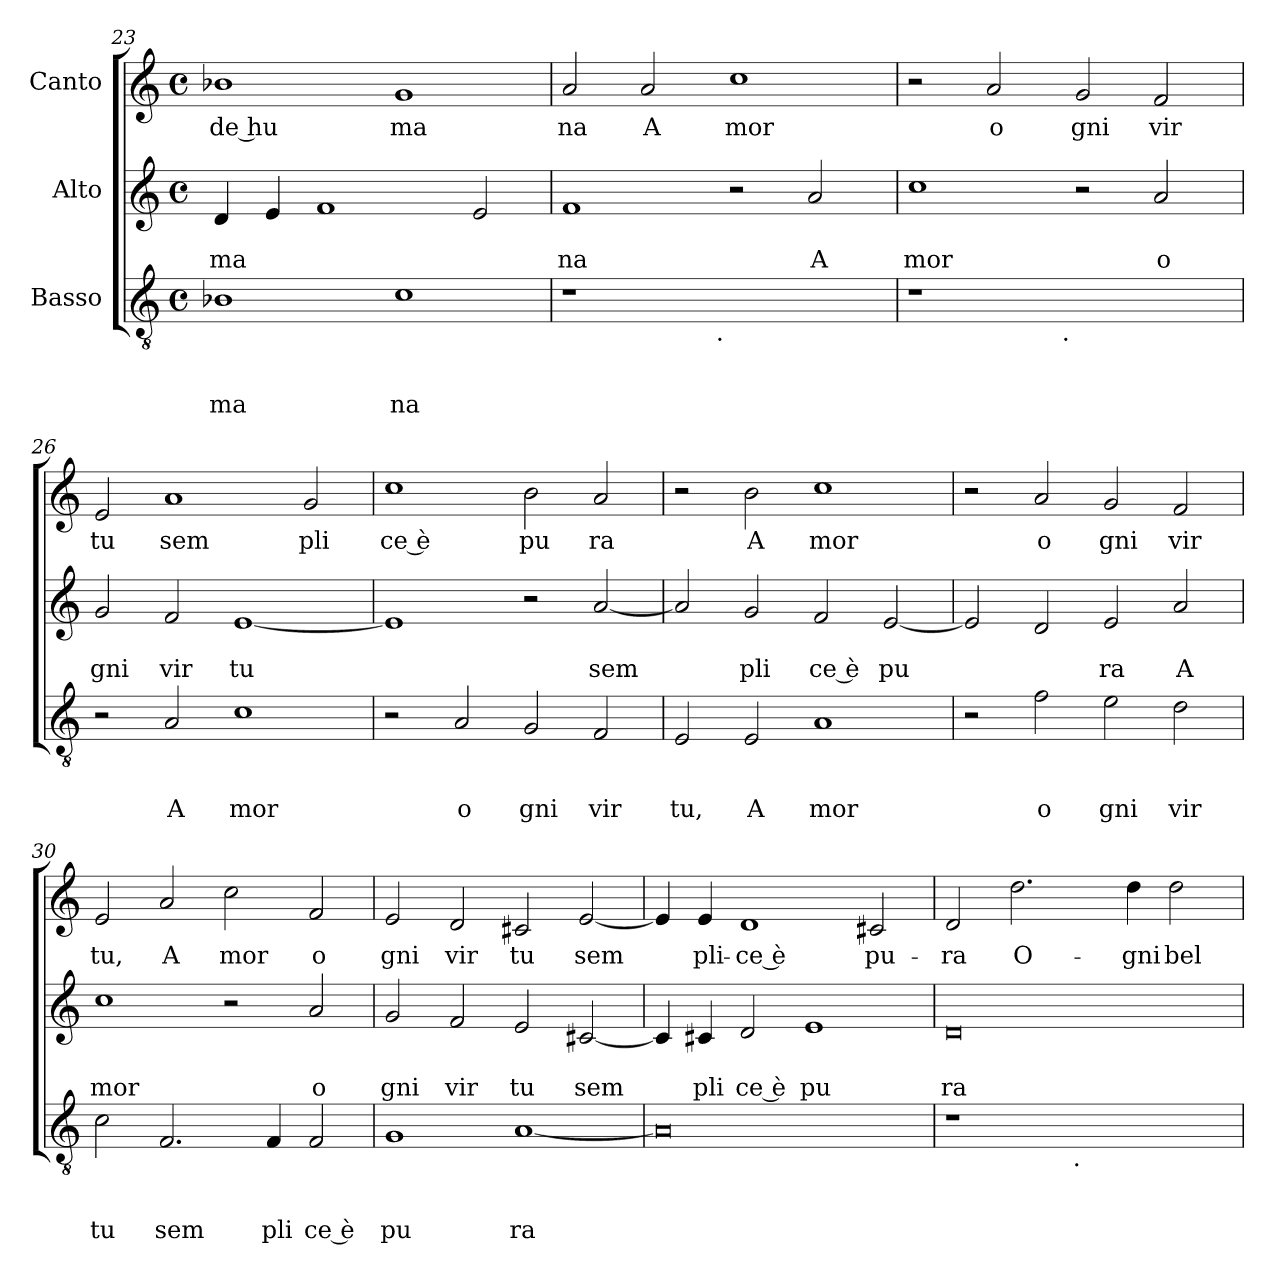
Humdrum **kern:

**kern	**text	**text	**text	**kern	**text	**text	**kern	**text
*part3	*part3	*part3	*part3	*part2	*part2	*part2	*part1	*part1
*staff3	*staff3	*staff3	*staff3	*staff2	*staff2	*staff2	*staff1	*staff1
*I"Basso	*	*	*	*I"Alto	*	*	*I"Canto	*
*clefGv2	*	*	*	*clefG2	*	*	*clefG2	*
*k[]	*	*	*	*k[]	*	*	*k[]	*
*C:	*	*	*	*C:	*	*	*C:	*
*M4/4	*	*	*	*M4/4	*	*	*M4/4	*
*met(c)	*	*	*	*met(c)	*	*	*met(c)	*
=23	=23	=23	=23	=23	=23	=23	=23	=23
!	!	!	!LO:LY:b	!	!	!LO:LY:b	!	!LO:LY:b:rj
1B-X	.	.	ma	4d/	.	ma	1b-X	de hu
.	.	.	.	4e/	.	.	.	.
.	.	.	.	1f	.	.	.	.
!	!	!	!LO:LY:b	!	!	!	!	!LO:LY:b
1c	.	.	na	.	.	.	1g	ma
.	.	.	.	2e/	.	.	.	.
=24	=24	=24	=24	=24	=24	=24	=24	=24
!	!	!	!	!	!	!LO:LY:b	!	!LO:LY:b
*^	*	*	*	*	*	*	*	*
1r	2ryy	.	.	.	1f	.	na	2a/	na
!	!	!	!	!	!	!	!	!	!LO:LY:b
.	4...ryy	.	.	.	.	.	.	2a/	A
!	!LO:TX:b:t=.	!	!	!	!	!	!	!	!
.	1ryy	.	.	.	.	.	.	.	.
!	!	!	!	!	!	!	!	!	!LO:LY:b
1ryy	.	.	.	.	2r	.	.	1cc	mor
!	!	!	!	!	!	!	!LO:LY:b	!	!
.	.	.	.	.	2a/	.	A	.	.
.	32ryy	.	.	.	.	.	.	.	.
=25	=25	=25	=25	=25	=25	=25	=25	=25	=25
!	!	!	!	!	!	!	!LO:LY:b	!	!
1r	2ryy	.	.	.	1cc	.	mor	2r	.
!	!	!	!	!	!	!	!	!	!LO:LY:b
.	4...ryy	.	.	.	.	.	.	2a/	o
!	!LO:TX:b:t=.	!	!	!	!	!	!	!	!
.	1ryy	.	.	.	.	.	.	.	.
!	!	!	!	!	!	!	!	!	!LO:LY:b
1ryy	.	.	.	.	2r	.	.	2g/	gni
!	!	!	!	!	!	!	!LO:LY:b	!	!LO:LY:b
.	.	.	.	.	2a/	.	o	2f/	vir
.	32ryy	.	.	.	.	.	.	.	.
!!LO:LB:g=z
=26	=26	=26	=26	=26	=26	=26	=26	=26	=26
!	!	!	!	!	!	!	!LO:LY:b	!	!LO:LY:b
*v	*v	*	*	*	*	*	*	*	*
2r	.	.	.	2g/	.	gni	2e/	tu
!	!	!	!LO:LY:b	!	!	!LO:LY:b	!	!LO:LY:b
2A/	.	.	A	2f/	.	vir	1a	sem
!	!	!	!LO:LY:b	!	!	!LO:LY:b	!	!
1c	.	.	mor	[<1e	.	tu	.	.
!	!	!	!	!	!	!	!	!LO:LY:b
.	.	.	.	.	.	.	2g/	pli
=27	=27	=27	=27	=27	=27	=27	=27	=27
!	!	!	!	!	!	!	!	!LO:LY:b:rj
2r	.	.	.	1e]	.	.	1cc	ce è
!	!	!	!LO:LY:b	!	!	!	!	!
2A/	.	.	o	.	.	.	.	.
!	!	!	!LO:LY:b	!	!	!	!	!LO:LY:b
2G/	.	.	gni	2r	.	.	2b\	pu
!	!	!	!LO:LY:b	!	!	!LO:LY:b	!	!LO:LY:b
2F/	.	.	vir	[<2a/	.	sem	2a/	ra
=28	=28	=28	=28	=28	=28	=28	=28	=28
!	!	!	!LO:LY:b	!	!	!	!	!
2E/	.	.	tu,	2a/]	.	.	2r	.
!	!	!	!LO:LY:b	!	!	!LO:LY:b	!	!LO:LY:b
2E/	.	.	A	2g/	.	pli	2b\	A
!	!	!	!LO:LY:b	!	!	!LO:LY:b:rj	!	!LO:LY:b
1A	.	.	mor	2f/	.	ce è	1cc	mor
!	!	!	!	!	!	!LO:LY:b	!	!
.	.	.	.	[<2e/	.	pu	.	.
=29	=29	=29	=29	=29	=29	=29	=29	=29
2r	.	.	.	2e/]	.	.	2r	.
!	!	!	!LO:LY:b	!	!	!	!	!LO:LY:b
2f\	.	.	o	2d/	.	.	2a/	o
!	!	!	!LO:LY:b	!	!	!LO:LY:b	!	!LO:LY:b
2e\	.	.	gni	2e/	.	ra	2g/	gni
!	!	!	!LO:LY:b	!	!	!LO:LY:b	!	!LO:LY:b
2d\	.	.	vir	2a/	.	A	2f/	vir
=30	=30	=30	=30	=30	=30	=30	=30	=30
!	!	!	!LO:LY:b	!	!	!LO:LY:b	!	!LO:LY:b
2c\	.	.	tu	1cc	.	mor	2e/	tu,
!	!	!	!LO:LY:b	!	!	!	!	!LO:LY:b
2.F/	.	.	sem	.	.	.	2a/	A
!	!	!	!	!	!	!	!	!LO:LY:b
.	.	.	.	2r	.	.	2cc\	mor
!	!	!	!LO:LY:b	!	!	!	!	!
4F/	.	.	pli	.	.	.	.	.
!	!	!	!LO:LY:b:rj	!	!	!LO:LY:b	!	!LO:LY:b
2F/	.	.	ce è	2a/	.	o	2f/	o
=31	=31	=31	=31	=31	=31	=31	=31	=31
!	!	!	!LO:LY:b	!	!	!LO:LY:b	!	!LO:LY:b
1G	.	.	pu	2g/	.	gni	2e/	gni
!	!	!	!	!	!	!LO:LY:b	!	!LO:LY:b
.	.	.	.	2f/	.	vir	2d/	vir
!	!	!	!LO:LY:b	!	!	!LO:LY:b	!	!LO:LY:b
[<1A	.	.	ra	2e/	.	tu	2c#X/	tu
!	!	!	!	!	!	!LO:LY:b	!	!LO:LY:b
.	.	.	.	[<2c#X/	.	sem	[<2e/	sem
!!LO:LB:g=z
=32	=32	=32	=32	=32	=32	=32	=32	=32
0A]	.	.	.	4c#/]	.	.	4e/]	.
!	!	!	!	!	!	!LO:LY:b	!	!LO:LY:b
.	.	.	.	4c#X/	.	pli	4e/	pli-
!	!	!	!	!	!	!LO:LY:b:rj	!	!LO:LY:b:rj
.	.	.	.	2d/	.	ce è	1d	-ce è
!	!	!	!	!	!	!LO:LY:b	!	!
.	.	.	.	1e	.	pu	.	.
!	!	!	!	!	!	!	!	!LO:LY:b
.	.	.	.	.	.	.	2c#/	pu-
=33	=33	=33	=33	=33	=33	=33	=33	=33
!	!	!	!	!	!	!LO:LY:b	!	!LO:LY:b
*^	*	*	*	*	*	*	*	*
1r	2ryy	.	.	.	0d	.	ra	2d/	-ra
!	!	!	!	!	!	!	!	!	!LO:LY:b
.	4...ryy	.	.	.	.	.	.	2.dd\	O-
!	!LO:TX:b:t=.	!	!	!	!	!	!	!	!
.	1ryy	.	.	.	.	.	.	.	.
1ryy	.	.	.	.	.	.	.	.	.
!	!	!	!	!	!	!	!	!	!LO:LY:b
.	.	.	.	.	.	.	.	4dd\	-gni
!	!	!	!	!	!	!	!	!	!LO:LY:b
.	.	.	.	.	.	.	.	2dd\	bel-
.	32ryy	.	.	.	.	.	.	.	.
*v	*v	*	*	*	*	*	*	*	*
=	=	=	=	=	=	=	=	=
*-	*-	*-	*-	*-	*-	*-	*-	*-
